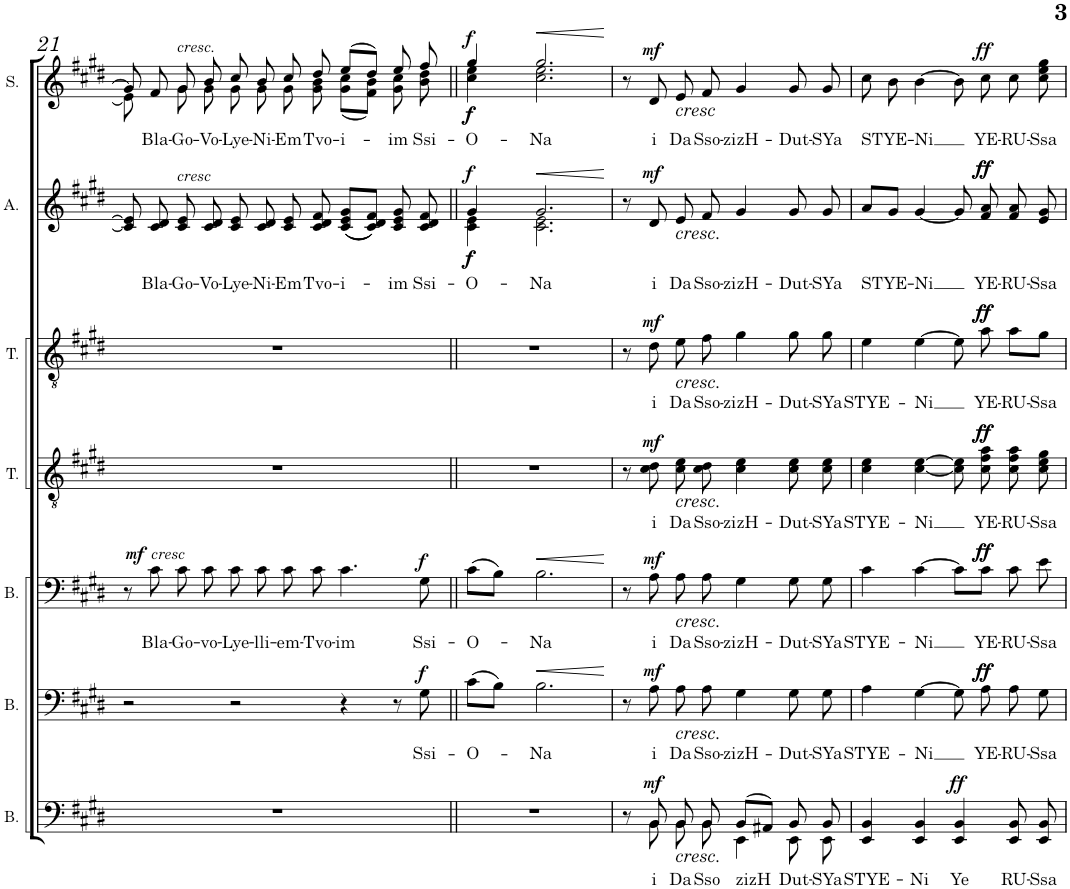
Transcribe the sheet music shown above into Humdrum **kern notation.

**kern	**text	**dynam	**kern	**text	**dynam	**kern	**text	**dynam	**kern	**text	**dynam	**kern	**text	**dynam	**kern	**text	**dynam	**kern	**text	**dynam
*part7	*part7	*part7	*part6	*part6	*part6	*part5	*part5	*part5	*part4	*part4	*part4	*part3	*part3	*part3	*part2	*part2	*part2	*part1	*part1	*part1
*staff7	*staff7	*staff7	*staff6	*staff6	*staff6	*staff5	*staff5	*staff5	*staff4	*staff4	*staff4	*staff3	*staff3	*staff3	*staff2	*staff2	*staff2	*staff1	*staff1	*staff1
*I"Bass	*	*	*I"Bass	*	*	*I"Bass	*	*	*I"Tenor	*	*	*I"Tenor	*	*	*I"Alto	*	*	*I"Soprano	*	*
*I'B.	*	*	*I'B.	*	*	*I'B.	*	*	*I'T.	*	*	*I'T.	*	*	*I'A.	*	*	*I'S.	*	*
!!LO:PB:g=z
*clefF4	*	*	*clefF4	*	*	*clefF4	*	*	*clefGv2	*	*	*clefGv2	*	*	*clefG2	*	*	*clefG2	*	*
*k[f#c#g#d#]	*	*	*k[f#c#g#d#]	*	*	*k[f#c#g#d#]	*	*	*k[f#c#g#d#]	*	*	*k[f#c#g#d#]	*	*	*k[f#c#g#d#]	*	*	*k[f#c#g#d#]	*	*
*M6/4	*	*	*M6/4	*	*	*M6/4	*	*	*M6/4	*	*	*M6/4	*	*	*M6/4	*	*	*M6/4	*	*
=21	=21	=21	=21	=21	=21	=21	=21	=21	=21	=21	=21	=21	=21	=21	=21	=21	=21	=21	=21	=21
*	*	*	*	*	*	*	*	*	*	*	*	*	*	*	*	*	*	*^	*	*
1.r	.	.	2r	.	.	8r	.	.	1.r	.	.	1.r	.	.	8c#/] 8e/]	.	.	8g#/]	8e\]	.	.
!	!	!	!	!	!	!	!LO:LY:b	!LO:DY:a	!	!	!	!	!	!	!	!LO:LY:b	!	!	!	!LO:LY:b	!
!	!	!	!	!	!	!	!	!LO:DY:n=1:a	!	!	!	!	!	!	!	!	!	!	!	!	!
.	.	.	.	.	.	8c#\	Bla-	mf other-dynamics	.	.	.	.	.	.	8c#/ 8d#/	Bla-	.	8f#/	8ryy	Bla-	.
!	!	!	!	!	!	!	!	!	!	!	!	!	!	!	!	!	!	!LO:TX:a:i:t=cresc.	!	!	!
!	!	!	!	!	!	!	!	!	!	!	!	!	!	!	!LO:TX:a:i:t=cresc	!	!	!	!	!	!
!	!	!	!	!	!	!	!LO:LY:b	!	!	!	!	!	!	!	!	!LO:LY:b	!	!	!	!LO:LY:b	!
.	.	.	.	.	.	8c#\	-Go-	.	.	.	.	.	.	.	8c#/ 8e/	-Go-	.	8g#/	8g#\	-Go-	.
!	!	!	!	!	!	!	!LO:LY:b	!	!	!	!	!	!	!	!	!LO:LY:b	!	!	!	!LO:LY:b	!
.	.	.	.	.	.	8c#\	-vo-	.	.	.	.	.	.	.	8c#/ 8d#/	-Vo-	.	8b/	8g#\	-Vo-	.
!	!	!	!	!	!	!	!LO:LY:b	!	!	!	!	!	!	!	!	!LO:LY:b	!	!	!	!LO:LY:b	!
.	.	.	2r	.	.	8c#\	-Lye-	.	.	.	.	.	.	.	8c#/ 8e/	-Lye-	.	8cc#/	8g#\	-Lye-	.
!	!	!	!	!	!	!	!LO:LY:b	!	!	!	!	!	!	!	!	!LO:LY:b	!	!	!	!LO:LY:b	!
.	.	.	.	.	.	8c#\	-lli-	.	.	.	.	.	.	.	8c#/ 8d#/	-Ni-	.	8b/	8g#\	-Ni-	.
!	!	!	!	!	!	!	!LO:LY:b	!	!	!	!	!	!	!	!	!LO:LY:b	!	!	!	!LO:LY:b	!
.	.	.	.	.	.	8c#\	-em-	.	.	.	.	.	.	.	8c#/ 8e/	-Em	.	8cc#/	8g#\	-Em	.
!	!	!	!	!	!	!	!LO:LY:b	!	!	!	!	!	!	!	!	!LO:LY:b	!	!	!	!LO:LY:b	!
.	.	.	.	.	.	8c#\	-Tvo-	.	.	.	.	.	.	.	8c#/ 8d#/ 8f#/	Tvo-	.	8dd#/	8g#\ 8b\	Tvo-	.
!	!	!	!	!	!	!	!LO:LY:b	!	!	!	!	!	!	!	!	!LO:LY:b	!	!	!	!LO:LY:b	!
.	.	.	4r	.	.	4.c#\	-im	.	.	.	.	.	.	.	((8c#/ 8e/ 8g#/L	-i-	.	(8ee/L	(8g#\ 8cc#\L	-i-	.
.	.	.	.	.	.	.	.	.	.	.	.	.	.	.	8c#/ 8d#/ 8f#/J))	.	.	8dd#/J)	8f#\ 8b\J)	.	.
!	!	!	!	!	!	!	!	!	!	!	!	!	!	!	!	!LO:LY:b	!	!	!	!LO:LY:b	!
.	.	.	8r	.	.	.	.	.	.	.	.	.	.	.	8c#/ 8e/ 8g#/	-im	.	8ee/	8g#\ 8cc#\	-im	.
!	!	!	!	!LO:LY:b	!LO:DY:a	!	!LO:LY:b	!LO:DY:n=2:a	!	!	!	!	!	!	!	!LO:LY:b	!	!	!	!LO:LY:b	!
.	.	.	8G#\	Ssi-	f	8G#\	Ssi-	f	.	.	.	.	.	.	8c#/ 8d#/ 8f#/	Ssi-	.	8ff#/	8b\ 8dd#\	Ssi-	.
=22||	=22||	=22||	=22||	=22||	=22||	=22||	=22||	=22||	=22||	=22||	=22||	=22||	=22||	=22||	=22||	=22||	=22||	=22||	=22||	=22||	=22||
*M4/4	*	*	*M4/4	*	*	*M4/4	*	*	*M4/4	*	*	*M4/4	*	*	*M4/4	*	*	*M4/4	*	*	*
!	!	!	!	!LO:LY:b	!	!	!LO:LY:b	!	!	!	!	!	!	!	!	!LO:LY:b	!LO:DY:a	!	!	!LO:LY:b	!
*	*	*	*	*	*	*	*	*	*	*	*	*	*	*	*^	*	*	*	*	*	*
!	!	!	!	!	!	!	!	!	!	!	!	!	!	!	!	!	!	!LO:DY:n=1:b	!	!	!	!
!	!	!	!	!	!	!	!	!	!	!	!	!	!	!	!	!	!	!LO:DY:n=2:b	!	!	!	!LO:DY:a
!	!	!	!	!	!	!	!	!	!	!	!	!	!	!	!	!	!	!	!	!	!	!LO:DY:n=1:b
!	!	!	!	!	!	!	!	!	!	!	!	!	!	!	!	!	!	!	!	!	!	!LO:DY:n=2:b
1r	.	.	(8c#\L	-O-	.	(8c#\L	-O-	.	1r	.	.	1r	.	.	4g#/	4c#\ 4e\	O-	f f f	4gg#/	4cc#\ 4ee\	-O-	f f f
.	.	.	8B\J)	.	.	8B\J)	.	.	.	.	.	.	.	.	.	.	.	.	.	.	.	.
!	!	!	!	!LO:LY:b	!LO:HP:b	!	!LO:LY:b	!LO:HP:b	!	!	!	!	!	!	!	!	!LO:LY:b	!LO:HP:b	!	!	!LO:LY:b	!LO:HP:b
.	.	.	2.B\	-Na	<	2.B\	-Na	<	.	.	.	.	.	.	2.g#/	2.c#\ 2.e\	-Na	<	2.gg#/	2.cc#\ 2.ee\	-Na	<
*	*	*	*	*	*	*	*	*	*	*	*	*	*	*	*v	*v	*	*	*	*	*	*
*	*	*	*	*	*	*	*	*	*	*	*	*	*	*	*	*	*	*v	*v	*	*
.	.	.	.	.	[	.	.	[	.	.	.	.	.	.	.	.	[	.	.	[
=23	=23	=23	=23	=23	=23	=23	=23	=23	=23	=23	=23	=23	=23	=23	=23	=23	=23	=23	=23	=23
*^	*	*	*	*	*	*	*	*	*	*	*	*	*	*	*	*	*	*	*	*
8r	8ryy	.	.	8r	.	.	8r	.	.	8r	.	.	8r	.	.	8r	.	.	8r	.	.
!	!	!LO:LY:b	!LO:DY:a	!	!LO:LY:b	!LO:DY:a	!	!LO:LY:b	!LO:DY:a	!	!LO:LY:b	!LO:DY:a	!	!LO:LY:b	!LO:DY:a	!	!LO:LY:b	!LO:DY:a	!	!LO:LY:b	!LO:DY:a
8BB/	8BB\	-i	mf	8A\	-i	mf	8A\	-i	mf	8c#\ 8d#\	-i	mf	8d#\	-i	mf	8d#/	-i	mf	8d#/	-i	mf
!	!	!	!	!	!	!	!	!	!	!	!	!	!	!	!	!	!	!	!LO:TX:b:i:t=cresc	!	!
!	!	!	!	!	!	!	!	!	!	!	!	!	!	!	!	!LO:TX:b:i:t=cresc.	!	!	!	!	!
!	!	!	!	!	!	!	!	!	!	!	!	!	!LO:TX:b:i:t=cresc.	!	!	!	!	!	!	!	!
!	!	!	!	!	!	!	!	!	!	!LO:TX:b:i:t=cresc.	!	!	!	!	!	!	!	!	!	!	!
!	!	!	!	!	!	!	!LO:TX:b:i:t=cresc.	!	!	!	!	!	!	!	!	!	!	!	!	!	!
!	!	!	!	!LO:TX:b:i:t=cresc.	!	!	!	!	!	!	!	!	!	!	!	!	!	!	!	!	!
!LO:TX:b:i:t=cresc.	!	!	!	!	!	!	!	!	!	!	!	!	!	!	!	!	!	!	!	!	!
!	!	!LO:LY:b	!	!	!LO:LY:b	!	!	!LO:LY:b	!	!	!LO:LY:b	!	!	!LO:LY:b	!	!	!LO:LY:b	!	!	!LO:LY:b	!
8BB/	8BB\	Da	.	8A\	Da	.	8A\	Da	.	8c#\ 8e\L	Da	.	8e\	Da	.	8e/	Da	.	8e/	Da	.
!	!	!LO:LY:b	!	!	!LO:LY:b	!	!	!LO:LY:b	!	!	!LO:LY:b	!	!	!LO:LY:b	!	!	!LO:LY:b	!	!	!LO:LY:b	!
8BB/	8BB\	Sso	.	8A\	Sso-	.	8A\	Sso-	.	8c#\ 8d#\J	Sso-	.	8f#\	Sso-	.	8f#/	Sso-	.	8f#/	Sso-	.
!	!	!LO:LY:b	!	!	!LO:LY:b	!	!	!LO:LY:b	!	!	!LO:LY:b	!	!	!LO:LY:b	!	!	!LO:LY:b	!	!	!LO:LY:b	!
(8BB/L	4EE\	zizH	.	4G#\	-zizH-	.	4G#\	-zizH-	.	4c#\ 4e\	-zizH-	.	4g#\	-zizH-	.	4g#/	-zizH-	.	4g#/	-zizH-	.
8AA#X/J)	.	.	.	.	.	.	.	.	.	.	.	.	.	.	.	.	.	.	.	.	.
!	!	!LO:LY:b	!	!	!LO:LY:b	!	!	!LO:LY:b	!	!	!LO:LY:b	!	!	!LO:LY:b	!	!	!LO:LY:b	!	!	!LO:LY:b	!
8BB/	8EE\	Dut-	.	8G#\	-Dut-	.	8G#\	-Dut-	.	8c#\ 8e\L	-Dut-	.	8g#\	-Dut-	.	8g#/	-Dut-	.	8g#/	-Dut-	.
!	!	!LO:LY:b	!	!	!LO:LY:b	!	!	!LO:LY:b	!	!	!LO:LY:b	!	!	!LO:LY:b	!	!	!LO:LY:b	!	!	!LO:LY:b	!
8BB/	8EE\	-SYa	.	8G#\	-SYa	.	8G#\	-SYa	.	8c#\ 8e\J	-SYa	.	8g#\	-SYa	.	8g#/	-SYa	.	8g#/	-SYa	.
=24	=24	=24	=24	=24	=24	=24	=24	=24	=24	=24	=24	=24	=24	=24	=24	=24	=24	=24	=24	=24	=24
!	!	!LO:LY:b	!	!	!LO:LY:b	!	!	!LO:LY:b	!	!	!LO:LY:b	!	!	!LO:LY:b	!	!	!LO:LY:b	!	!	!LO:LY:b	!
*v	*v	*	*	*	*	*	*	*	*	*	*	*	*	*	*	*	*	*	*	*	*
4EE/ 4BB/	STYE-	.	4A\	STYE-	.	4c#\	STYE-	.	4c#\ 4e\	STYE-	.	4e\	STYE-	.	8a/L	STYE-	.	8cc#\	STYE-	.
.	.	.	.	.	.	.	.	.	.	.	.	.	.	.	8g#/J	.	.	8b\	.	.
!	!LO:LY:b	!	!	!LO:LY:b	!	!	!LO:LY:b	!	!	!LO:LY:b	!	!	!LO:LY:b	!	!	!LO:LY:b	!	!	!LO:LY:b	!
4EE/ 4BB/	-Ni	.	[4G#\	-Ni	.	[4c#\	-Ni	.	[4c#\ [4e\	-Ni	.	[4e\	-Ni	.	[4g#/	-Ni	.	[4b\	-Ni	.
!	!LO:LY:b	!LO:DY:a	!	!	!	!	!	!	!	!	!	!	!	!	!	!	!	!	!	!
4EE/ 4BB/	Ye	ff	8G#\]	.	.	8c#\L]	.	.	8c#]\ 8e]\L	.	.	8e\]	.	.	8g#/]	.	.	8b\]	.	.
!	!	!	!	!LO:LY:b	!LO:DY:a	!	!LO:LY:b	!	!	!LO:LY:b	!	!	!LO:LY:b	!	!	!LO:LY:b	!	!	!LO:LY:b	!
!	!	!	!	!	!LO:DY:n=1:a	!	!	!LO:DY:a	!	!	!	!	!	!	!	!	!	!	!	!
!	!	!	!	!	!	!	!	!LO:DY:n=1:a	!	!	!LO:DY:a	!	!	!	!	!	!	!	!	!
!	!	!	!	!	!	!	!	!	!	!	!LO:DY:n=1:a	!	!	!LO:DY:a	!	!	!	!	!	!
!	!	!	!	!	!	!	!	!	!	!	!	!	!	!LO:DY:n=1:a	!	!	!LO:DY:a	!	!	!
!	!	!	!	!	!	!	!	!	!	!	!	!	!	!	!	!	!LO:DY:n=1:a	!	!	!LO:DY:a
.	.	.	8A\	YE-	ff ff	8c#\J	YE-	ff ff	8c#\ 8f#\ 8a\J	YE-	ff ff	8a\	YE-	ff ff	8f#/ 8a/	YE-	ff ff	8cc#\	YE-	ff
!	!LO:LY:b	!	!	!LO:LY:b	!	!	!LO:LY:b	!	!	!LO:LY:b	!	!	!LO:LY:b	!	!	!LO:LY:b	!	!	!LO:LY:b	!
8EE/ 8BB/	RU-	.	8A\	-RU-	.	8c#\	-RU-	.	8c#\ 8f#\ 8a\L	-RU-	.	8a\L	-RU-	.	8f#/ 8a/	-RU-	.	8cc#\	-RU-	.
!	!LO:LY:b	!	!	!LO:LY:b	!	!	!LO:LY:b	!	!	!LO:LY:b	!	!	!LO:LY:b	!	!	!LO:LY:b	!	!	!LO:LY:b	!
8EE/ 8BB/	-Ssa	.	8G#\	-Ssa	.	8e\	-Ssa	.	8c#\ 8e\ 8g#\J	-Ssa	.	8g#\J	-Ssa	.	8e/ 8g#/	-Ssa	.	8cc#\ 8ee\ 8gg#\	-Ssa	.
=	=	=	=	=	=	=	=	=	=	=	=	=	=	=	=	=	=	=	=	=
*-	*-	*-	*-	*-	*-	*-	*-	*-	*-	*-	*-	*-	*-	*-	*-	*-	*-	*-	*-	*-
